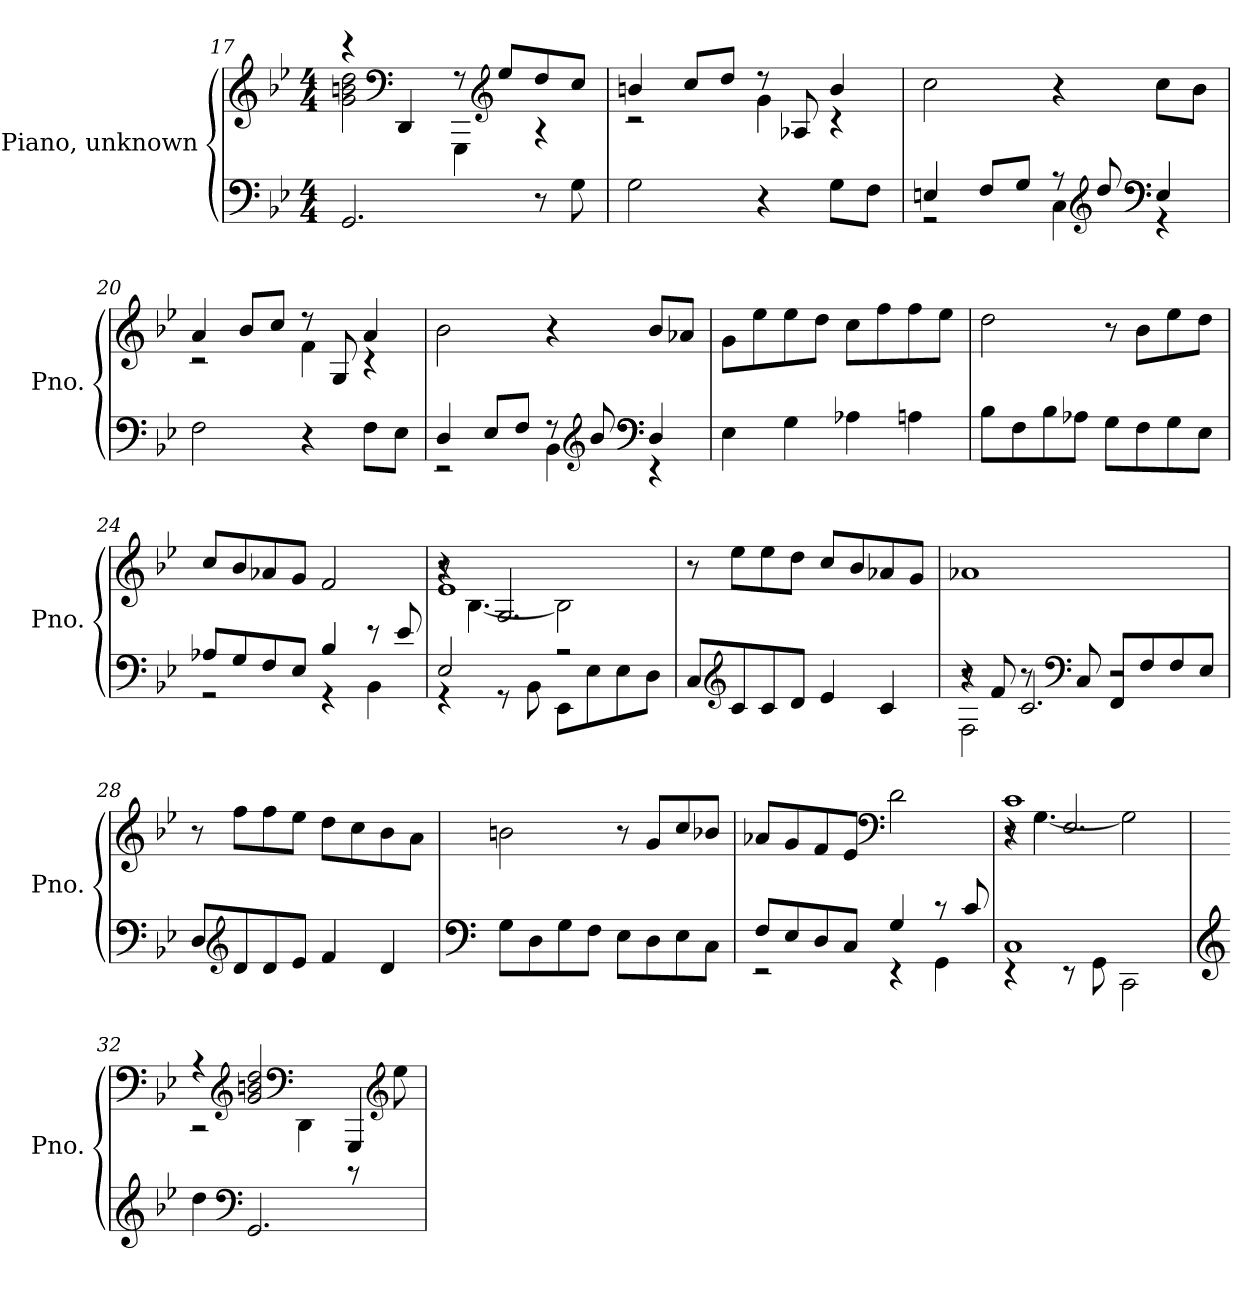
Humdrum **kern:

**kern	**kern
*part1	*part1
*staff2	*staff1
*I"Piano, unknown	*
*I'Pno.	*
!!LO:LB:g=z
*clefF4	*clefG2
*k[b-e-]	*k[b-e-]
*M4/4	*M4/4
=17	=17
*	*^
2.GG/	4r	2g\ 2bn\ 2dd\
*	*clefF4	*
.	4DD/	.
.	8r	4GGG\
*	*clefG2	*
.	8ee-/L	.
8r	8dd/	4r
8G\	8cc/J	.
=18	=18	=18
2G\	4bn/	2r
.	8cc/L	.
.	8dd/J	.
4r	8r	4g\
.	8A-X/	.
8G\L	4b/	4r
8F\J	.	.
*	*v	*v
=19	=19
*^	*
4En/	2r	2cc\
8F/L	.	.
8G/J	.	.
8r	4C\	4r
*clefG2	*	*
8dd/	.	.
*clefF4	*	*
4E/	4r	8cc\L
.	.	8b-\J
*v	*v	*
=20	=20
*	*^
2F\	4a/	2r
.	8b-/L	.
.	8cc/J	.
4r	8r	4f\
.	8G/	.
8F\L	4a/	4r
8E-\J	.	.
*	*v	*v
!!LO:LB:g=z
=21	=21
*^	*
4D/	2r	2b-\
8E-/L	.	.
8F/J	.	.
8r	4BB-\	4r
*clefG2	*	*
8b-/	.	.
*clefF4	*	*
4D/	4r	8b-/L
.	.	8a-X/J
*v	*v	*
=22	=22
4E-\	8g\L
.	8ee-\
4G\	8ee-\
.	8dd\J
4A-X\	8cc\L
.	8ff\
4An\	8ff\
.	8ee-\J
=23	=23
8B-\L	2dd\
8F\	.
8B-\	.
8A-X\J	.
8G\L	8r
8F\	8b-\L
8G\	8ee-\
8E-\J	8dd\J
=24	=24
*^	*
8A-X/L	2r	8cc/L
8G/	.	8b-/
8F/	.	8a-X/
8E-/J	.	8g/J
4B-/	4r	2f/
8r	4BB-\	.
8e-/	.	.
!!LO:LB:g=z
=25	=25	=25
*	*	*^
*	*	*	*^
2E-/	4r	1e-	8r	4r
.	.	.	[4.B-\	.
.	8r	.	.	2.G/
.	8BB-\	.	.	.
2r	8EE-\L	.	2B-\]	.
.	8E-\	.	.	.
.	8E-\	.	.	.
.	8D\J	.	.	.
*v	*v	*	*	*
*	*v	*v	*v
=26	=26
8C/L	8r
*clefG2	*
8c/	8ee-\L
8c/	8ee-\
8d/J	8dd\J
4e-/	8cc/L
.	8b-/
4c/	8a-X/
.	8g/J
=27	=27
*^	*
*	*^	*
4r	2F\	8r	1a-X
.	.	8f/	.
2.c/	.	8r	.
*clefF4	*	*	*
.	.	8C/	.
.	2r	8FF/L	.
.	.	8F/	.
.	.	8F/	.
.	.	8E-/J	.
*v	*v	*v	*
=28	=28
8D/L	8r
*clefG2	*
8d/	8ff\L
8d/	8ff\
8e-/J	8ee-\J
4f/	8dd\L
.	8cc\
4d/	8b-\
.	8a\J
!!LO:LB:g=z
=29	=29
*clefF4	*
8G\L	2bn\
8D\	.
8G\	.
8F\J	.
8E-\L	8r
8D\	8g/L
8E-\	8cc/
8C\J	8b-X/J
=30	=30
*^	*
8F/L	2r	8a-X/L
8E-/	.	8g/
8D/	.	8f/
8C/J	.	8e-/J
*	*	*clefF4
4G/	4r	2d\
8r	4GG\	.
8c/	.	.
=31	=31	=31
*	*	*^
*	*	*	*^
1C	4r	1c	8r	4r
.	.	.	[4.G\	.
.	8r	.	.	2.E-/
.	8GG\	.	.	.
.	2CC\	.	2G\]	.
*v	*v	*	*	*
*	*v	*v	*v
=32	=32
*clefG2	*
*	*^
4dd\	4r	2r
*clefF4	*clefG2	*
2.GG/	2g/ 2bn/ 2dd/	.
*	*clefF4	*
.	.	4DD\
.	4GGG/	8r
*	*clefG2	*
.	.	8ee-\
*	*v	*v
=	=
*-	*-
